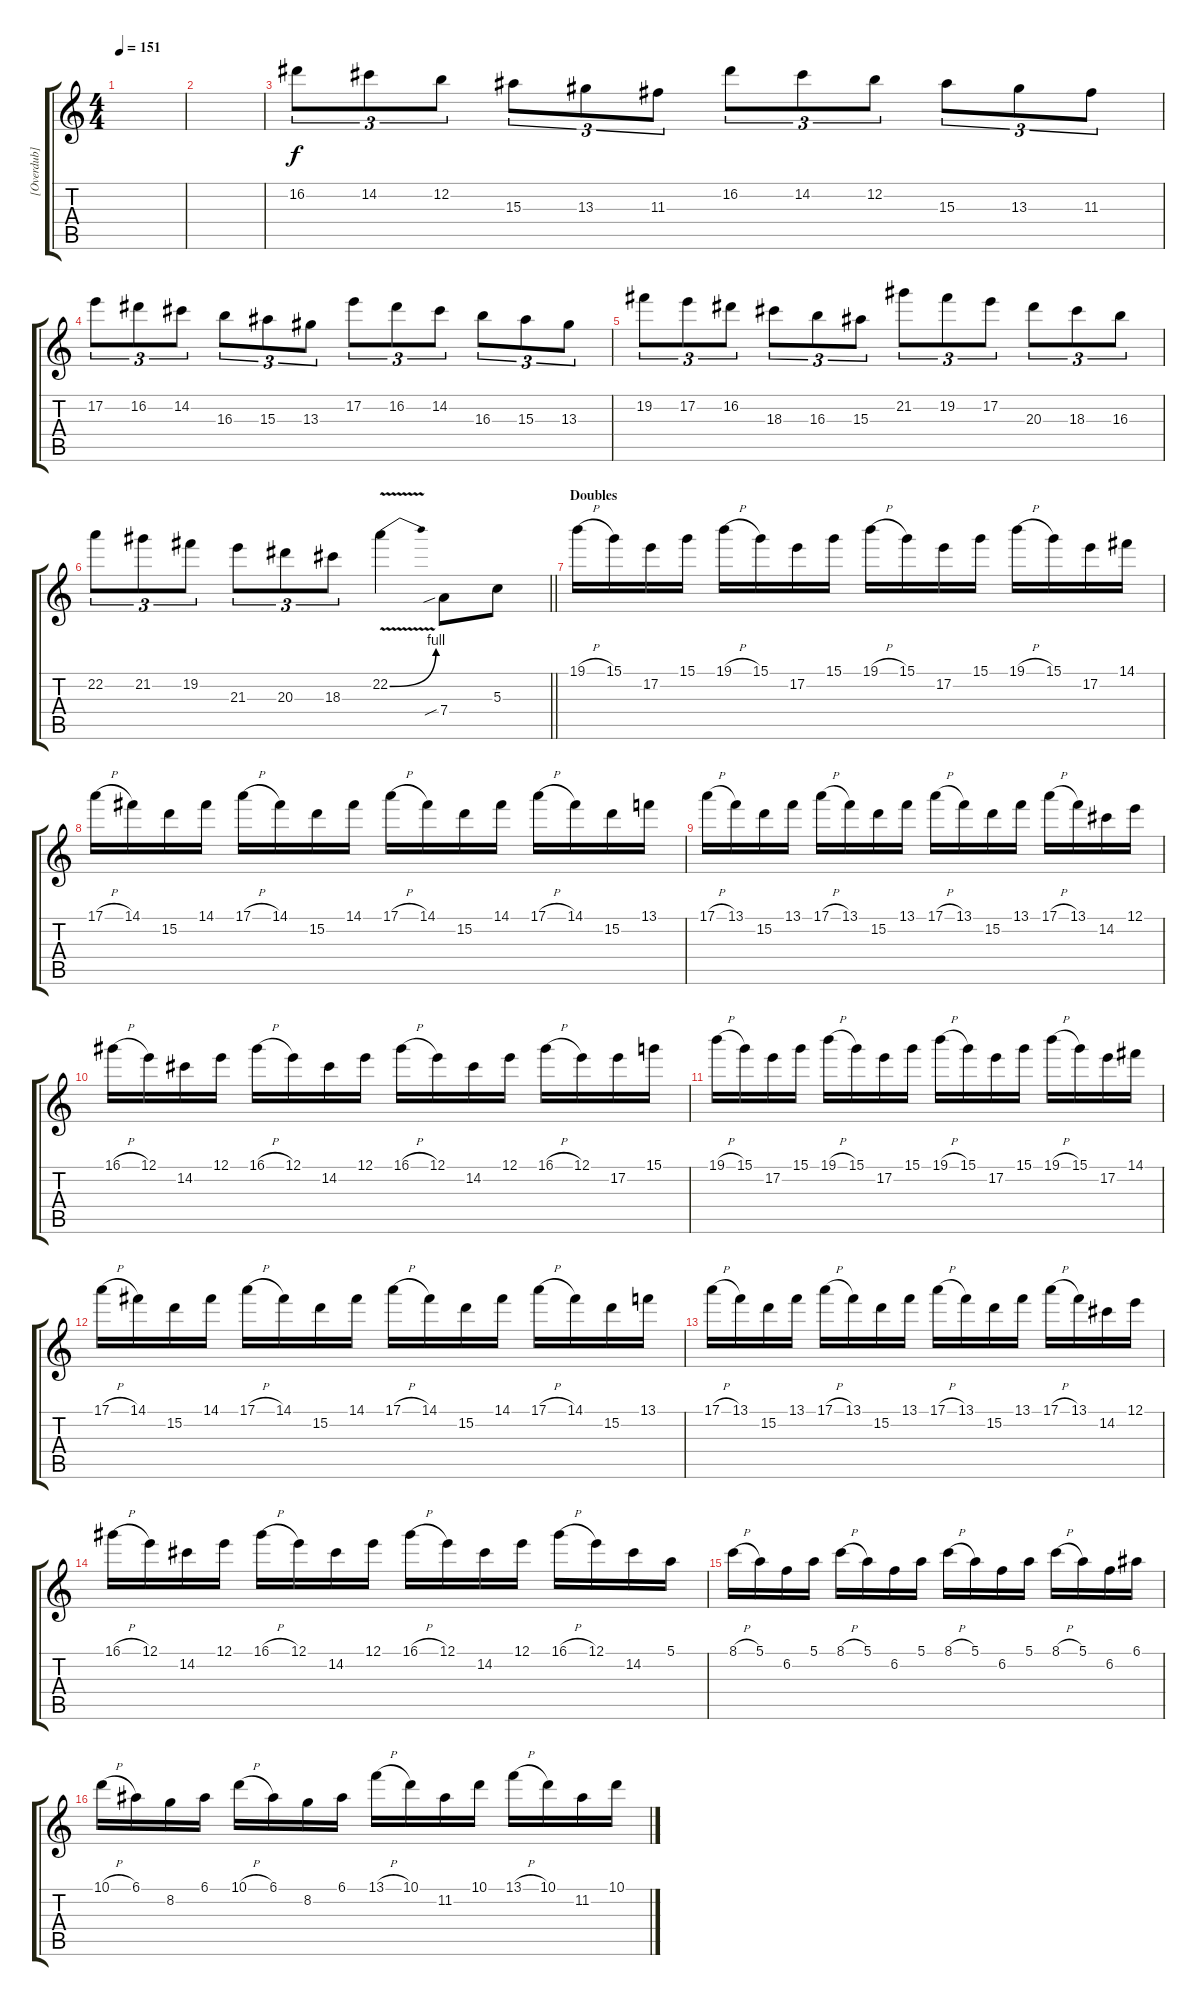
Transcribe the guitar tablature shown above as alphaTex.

\track ("[Overdub]" "[Overdub]") {instrument distortionguitar}
\staff {score tabs}
\tuning (E4 B3 G3 D3 A2 E2) {hide}
\ts (4 4)
\tempo 151
\clef g2
\ks c
|
|
16.2.8{tu (3 2) volume 14 balance 8} 14.2.8{tu (3 2)} 12.2.8{tu (3 2)} 15.3.8{tu (3 2)} 13.3.8{tu (3 2)} 11.3.8{tu (3 2)} 16.2.8{tu (3 2)} 14.2.8{tu (3 2)} 12.2.8{tu (3 2)} 15.3.8{tu (3 2)} 13.3.8{tu (3 2)} 11.3.8{tu (3 2)} |
17.2.8{tu (3 2)} 16.2.8{tu (3 2)} 14.2.8{tu (3 2)} 16.3.8{tu (3 2)} 15.3.8{tu (3 2)} 13.3.8{tu (3 2)} 17.2.8{tu (3 2)} 16.2.8{tu (3 2)} 14.2.8{tu (3 2)} 16.3.8{tu (3 2)} 15.3.8{tu (3 2)} 13.3.8{tu (3 2)} |
19.2.8{tu (3 2)} 17.2.8{tu (3 2)} 16.2.8{tu (3 2)} 18.3.8{tu (3 2)} 16.3.8{tu (3 2)} 15.3.8{tu (3 2)} 21.2.8{tu (3 2)} 19.2.8{tu (3 2)} 17.2.8{tu (3 2)} 20.3.8{tu (3 2)} 18.3.8{tu (3 2)} 16.3.8{tu (3 2)} |
\barLineRight lightlight
22.2.8{tu (3 2)} 21.2.8{tu (3 2)} 19.2.8{tu (3 2)} 21.3.8{tu (3 2)} 20.3.8{tu (3 2)} 18.3.8{tu (3 2)} 22.2{be (bend 0 0 60 4) v}.4 7.4{sib}.8 5.3.8 |
\section ("" "Doubles")
19.1{h}.16{volume 13 balance 15} 15.1.16 17.2.16 15.1.16 19.1{h}.16 15.1.16 17.2.16 15.1.16 19.1{h}.16 15.1.16 17.2.16 15.1.16 19.1{h}.16 15.1.16 17.2.16 14.1.16 |
17.1{h}.16 14.1.16 15.2.16 14.1.16 17.1{h}.16 14.1.16 15.2.16 14.1.16 17.1{h}.16 14.1.16 15.2.16 14.1.16 17.1{h}.16 14.1.16 15.2.16 13.1.16 |
17.1{h}.16 13.1.16 15.2.16 13.1.16 17.1{h}.16 13.1.16 15.2.16 13.1.16 17.1{h}.16 13.1.16 15.2.16 13.1.16 17.1{h}.16 13.1.16 14.2.16 12.1.16 |
16.1{h}.16 12.1.16 14.2.16 12.1.16 16.1{h}.16 12.1.16 14.2.16 12.1.16 16.1{h}.16 12.1.16 14.2.16 12.1.16 16.1{h}.16 12.1.16 17.2.16 15.1.16 |
19.1{h}.16 15.1.16 17.2.16 15.1.16 19.1{h}.16 15.1.16 17.2.16 15.1.16 19.1{h}.16 15.1.16 17.2.16 15.1.16 19.1{h}.16 15.1.16 17.2.16 14.1.16 |
17.1{h}.16 14.1.16 15.2.16 14.1.16 17.1{h}.16 14.1.16 15.2.16 14.1.16 17.1{h}.16 14.1.16 15.2.16 14.1.16 17.1{h}.16 14.1.16 15.2.16 13.1.16 |
17.1{h}.16 13.1.16 15.2.16 13.1.16 17.1{h}.16 13.1.16 15.2.16 13.1.16 17.1{h}.16 13.1.16 15.2.16 13.1.16 17.1{h}.16 13.1.16 14.2.16 12.1.16 |
16.1{h}.16 12.1.16 14.2.16 12.1.16 16.1{h}.16 12.1.16 14.2.16 12.1.16 16.1{h}.16 12.1.16 14.2.16 12.1.16 16.1{h}.16 12.1.16 14.2.16 5.1.16 |
8.1{h}.16 5.1.16 6.2.16 5.1.16 8.1{h}.16 5.1.16 6.2.16 5.1.16 8.1{h}.16 5.1.16 6.2.16 5.1.16 8.1{h}.16 5.1.16 6.2.16 6.1.16 |
10.1{h}.16 6.1.16 8.2.16 6.1.16 10.1{h}.16 6.1.16 8.2.16 6.1.16 13.1{h}.16 10.1.16 11.2.16 10.1.16 13.1{h}.16 10.1.16 11.2.16 10.1.16
